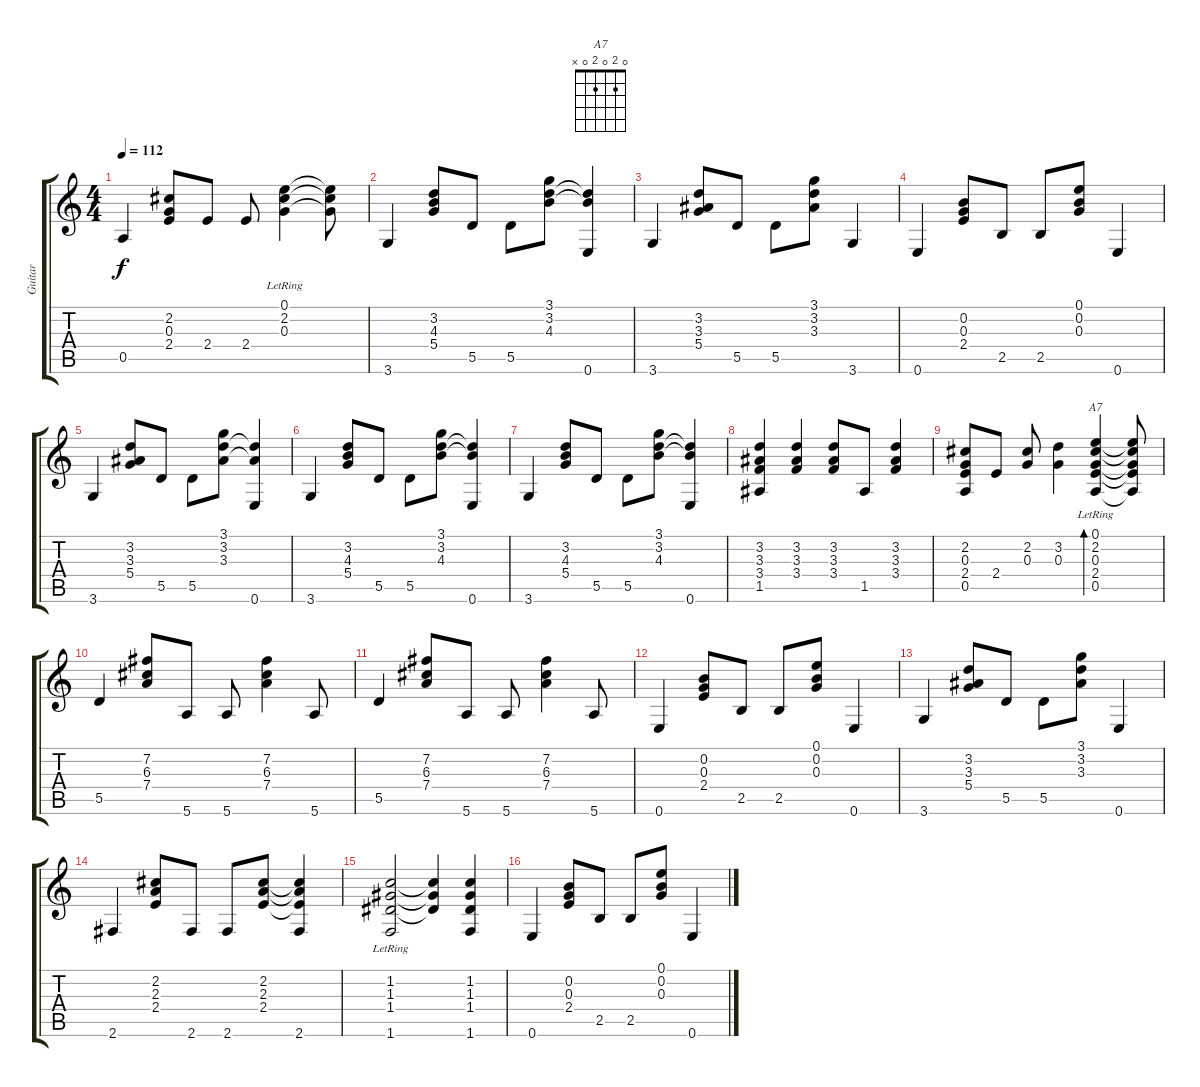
\track ("Guitar" "Guitar") {instrument acousticguitarsteel}
\staff {score tabs}
\tuning (E4 B3 G3 D3 A2 E2) {hide}
\chord ("A7" 0 2 0 2 0 x)
\ts (4 4)
\tempo 112
\clef g2
\ks c
0.5.4{dy f} (2.2 0.3 2.4).8 2.4.8 2.4.8 (0.1{lr} 2.2 0.3).4 (0.1{t} 2.2{t} 0.3{t}).8 |
3.6.4 (3.2 4.3 5.4).8 5.5.8 5.5.8 (3.1 3.2 4.3).8 (3.2{t} 4.3{t} 0.6).4 |
3.6.4 (3.2 3.3 5.4).8 5.5.8 5.5.8 (3.1 3.2 3.3).8 3.6.4 |
0.6.4 (0.2 0.3 2.4).8 2.5.8 2.5.8 (0.1 0.2 0.3).8 0.6.4 |
3.6.4 (3.2 3.3 5.4).8 5.5.8 5.5.8 (3.1 3.2 3.3).8 (3.2{t} 3.3{t} 0.6).4 |
3.6.4 (3.2 4.3 5.4).8 5.5.8 5.5.8 (3.1 3.2 4.3).8 (3.2{t} 4.3{t} 0.6).4 |
3.6.4 (3.2 4.3 5.4).8 5.5.8 5.5.8 (3.1 3.2 4.3).8 (3.2{t} 4.3{t} 0.6).4 |
(3.2 3.3 3.4 1.5).4 (3.2 3.3 3.4).4 (3.2 3.3 3.4).8 1.5.8 (3.2 3.3 3.4).4 |
(2.2 0.3 2.4 0.5).8 2.4.8 (2.2 0.3).8 (3.2 0.3).4 (0.1{lr} 2.2{lr} 0.3{lr} 2.4{lr} 0.5{lr}).4{bd 240 ch "A7"} (0.1{t} 2.2{t} 0.3{t} 2.4{t} 0.5{t}).8 |
5.5.4 (7.2 6.3 7.4).8 5.6.8 5.6.8 (7.2 6.3 7.4).4 5.6.8 |
5.5.4 (7.2 6.3 7.4).8 5.6.8 5.6.8 (7.2 6.3 7.4).4 5.6.8 |
0.6.4 (0.2 0.3 2.4).8 2.5.8 2.5.8 (0.1 0.2 0.3).8 0.6.4 |
3.6.4 (3.2 3.3 5.4).8 5.5.8 5.5.8 (3.1 3.2 3.3).8 0.6.4 |
2.6.4 (2.2 2.3 2.4).8 2.6.8 2.6.8 (2.2 2.3 2.4).8 (2.2{t} 2.3{t} 2.4{t} 2.6).4 |
(1.2{lr} 1.3{lr} 1.4{lr} 1.6{lr}).2 (1.2{t} 1.3{t} 1.4{t}).4 (1.2 1.3 1.4 1.6).4 |
0.6.4 (0.2 0.3 2.4).8 2.5.8 2.5.8 (0.1 0.2 0.3).8 0.6.4
